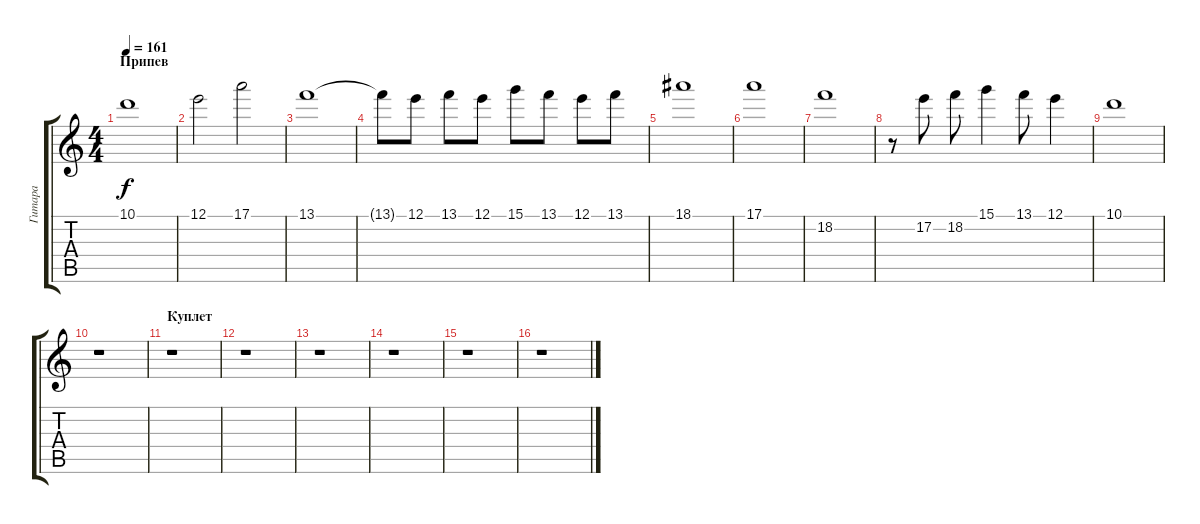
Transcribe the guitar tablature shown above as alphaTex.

\track ("Гитара" "Гитара") {instrument acousticguitarnylon}
\staff {score tabs}
\tuning (E4 B3 G3 D3 A2 E2) {hide}
\ts (4 4)
\section ("" "Припев")
\tempo 161
\clef g2
\ks c
10.1.1{dy f} |
12.1.2 17.1.2 |
13.1.1 |
13.1{t}.8 12.1.8 13.1.8 12.1.8 15.1.8 13.1.8 12.1.8 13.1.8 |
18.1.1 |
17.1.1 |
18.2.1 |
r.8 17.2.8 18.2.8 15.1.4 13.1.8 12.1.4 |
10.1.1 |
r.1 |
\section ("" "Куплет")
r.1 |
r.1 |
r.1 |
r.1 |
r.1 |
r.1
